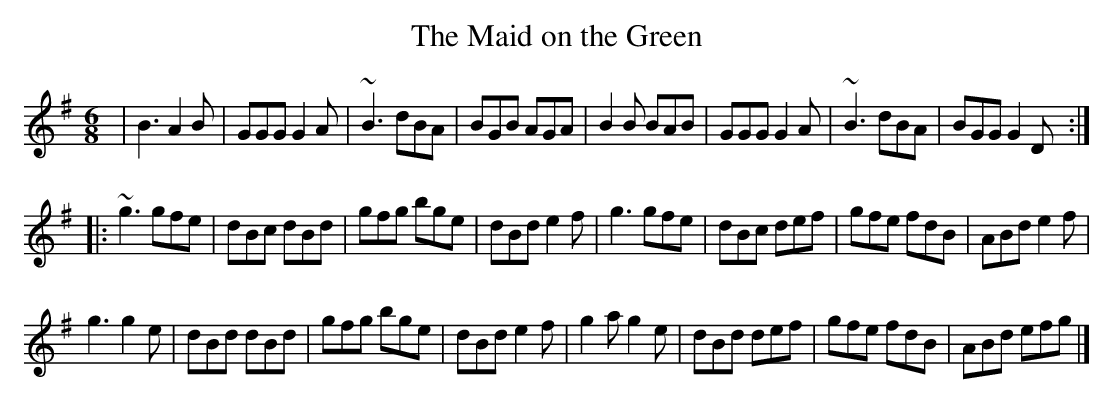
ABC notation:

X:1
T:The Maid on the Green
M:6/8
K:G
|B3 A2B|GGG G2A|~B3 dBA|BGB AGA|B2B BAB|GGG G2A|~B3 dBA|BGG G2D::
~g3 gfe|dBc dBd|gfg bge|dBd e2f|g3 gfe|dBc def|gfe fdB|ABd e2f|
g3 g2e|dBd dBd|gfg bge|dBd e2f|g2a g2e|dBd def|gfe fdB|ABd efg|]
